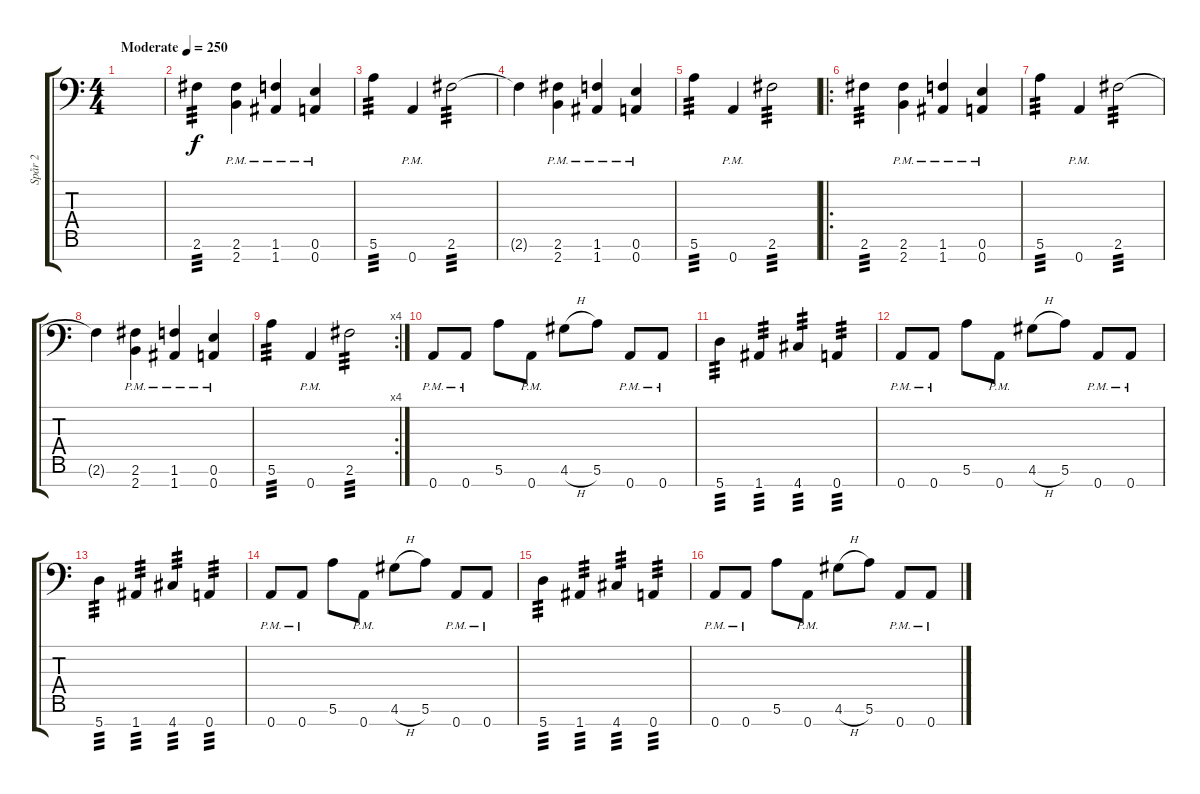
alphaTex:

\track ("Spår 2" "Spår 2") {instrument distortionguitar}
\staff {score tabs}
\tuning (E4 B3 G3 D3 A2 E2 A1) {hide}
\ts (4 4)
\tempo (250 "Moderate")
\clef f4
\ks c
|
2.6.4{tp 3} (2.6{pm} 2.7{pm}).4 (1.6{pm} 1.7{pm}).4 (0.6{pm} 0.7{pm}).4 |
5.6.4{tp 3} 0.7{pm}.4 2.6.2{tp 3} |
2.6{t}.4 (2.6{pm} 2.7{pm}).4 (1.6{pm} 1.7{pm}).4 (0.6{pm} 0.7{pm}).4 |
5.6.4{tp 3} 0.7{pm}.4 2.6.2{tp 3} |
\ro
2.6.4{tp 3} (2.6{pm} 2.7{pm}).4 (1.6{pm} 1.7{pm}).4 (0.6{pm} 0.7{pm}).4 |
5.6.4{tp 3} 0.7{pm}.4 2.6.2{tp 3} |
2.6{t}.4 (2.6{pm} 2.7{pm}).4 (1.6{pm} 1.7{pm}).4 (0.6{pm} 0.7{pm}).4 |
\rc 4
5.6.4{tp 3} 0.7{pm}.4 2.6.2{tp 3} |
0.7{pm}.8 0.7{pm}.8 5.6.8 0.7{pm}.8 4.6{h}.8 5.6.8 0.7{pm}.8 0.7{pm}.8 |
5.7.4{tp 3} 1.7.4{tp 3} 4.7.4{tp 3} 0.7.4{tp 3} |
0.7{pm}.8 0.7{pm}.8 5.6.8 0.7{pm}.8 4.6{h}.8 5.6.8 0.7{pm}.8 0.7{pm}.8 |
5.7.4{tp 3} 1.7.4{tp 3} 4.7.4{tp 3} 0.7.4{tp 3} |
0.7{pm}.8 0.7{pm}.8 5.6.8 0.7{pm}.8 4.6{h}.8 5.6.8 0.7{pm}.8 0.7{pm}.8 |
5.7.4{tp 3} 1.7.4{tp 3} 4.7.4{tp 3} 0.7.4{tp 3} |
0.7{pm}.8 0.7{pm}.8 5.6.8 0.7{pm}.8 4.6{h}.8 5.6.8 0.7{pm}.8 0.7{pm}.8
